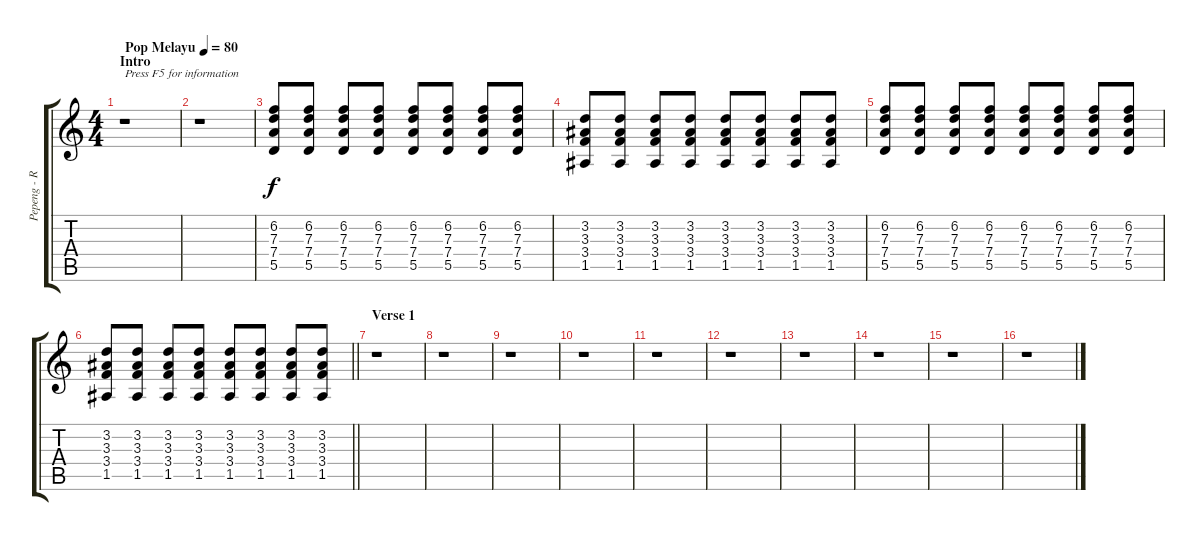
\track ("Pepeng - Rhythm" "Pepeng - R") {instrument distortionguitar}
\staff {score tabs}
\tuning (E4 B3 G3 D3 A2 E2) {hide}
\ts (4 4)
\section ("" "Intro")
\tempo (80 "Pop Melayu")
\clef g2
\ks c
r.1{txt "Press F5 for information" dy f instrument distortionguitar} |
r.1 |
(6.2 7.3 7.4 5.5).8 (6.2 7.3 7.4 5.5).8 (6.2 7.3 7.4 5.5).8 (6.2 7.3 7.4 5.5).8 (6.2 7.3 7.4 5.5).8 (6.2 7.3 7.4 5.5).8 (6.2 7.3 7.4 5.5).8 (6.2 7.3 7.4 5.5).8 |
(3.2 3.3 3.4 1.5).8 (3.2 3.3 3.4 1.5).8 (3.2 3.3 3.4 1.5).8 (3.2 3.3 3.4 1.5).8 (3.2 3.3 3.4 1.5).8 (3.2 3.3 3.4 1.5).8 (3.2 3.3 3.4 1.5).8 (3.2 3.3 3.4 1.5).8 |
(6.2 7.3 7.4 5.5).8 (6.2 7.3 7.4 5.5).8 (6.2 7.3 7.4 5.5).8 (6.2 7.3 7.4 5.5).8 (6.2 7.3 7.4 5.5).8 (6.2 7.3 7.4 5.5).8 (6.2 7.3 7.4 5.5).8 (6.2 7.3 7.4 5.5).8 |
\barLineRight lightlight
(3.2 3.3 3.4 1.5).8 (3.2 3.3 3.4 1.5).8 (3.2 3.3 3.4 1.5).8 (3.2 3.3 3.4 1.5).8 (3.2 3.3 3.4 1.5).8 (3.2 3.3 3.4 1.5).8 (3.2 3.3 3.4 1.5).8 (3.2 3.3 3.4 1.5).8 |
\section ("" "Verse 1")
r.1 |
r.1 |
r.1 |
r.1 |
r.1 |
r.1 |
r.1 |
r.1 |
r.1 |
r.1
